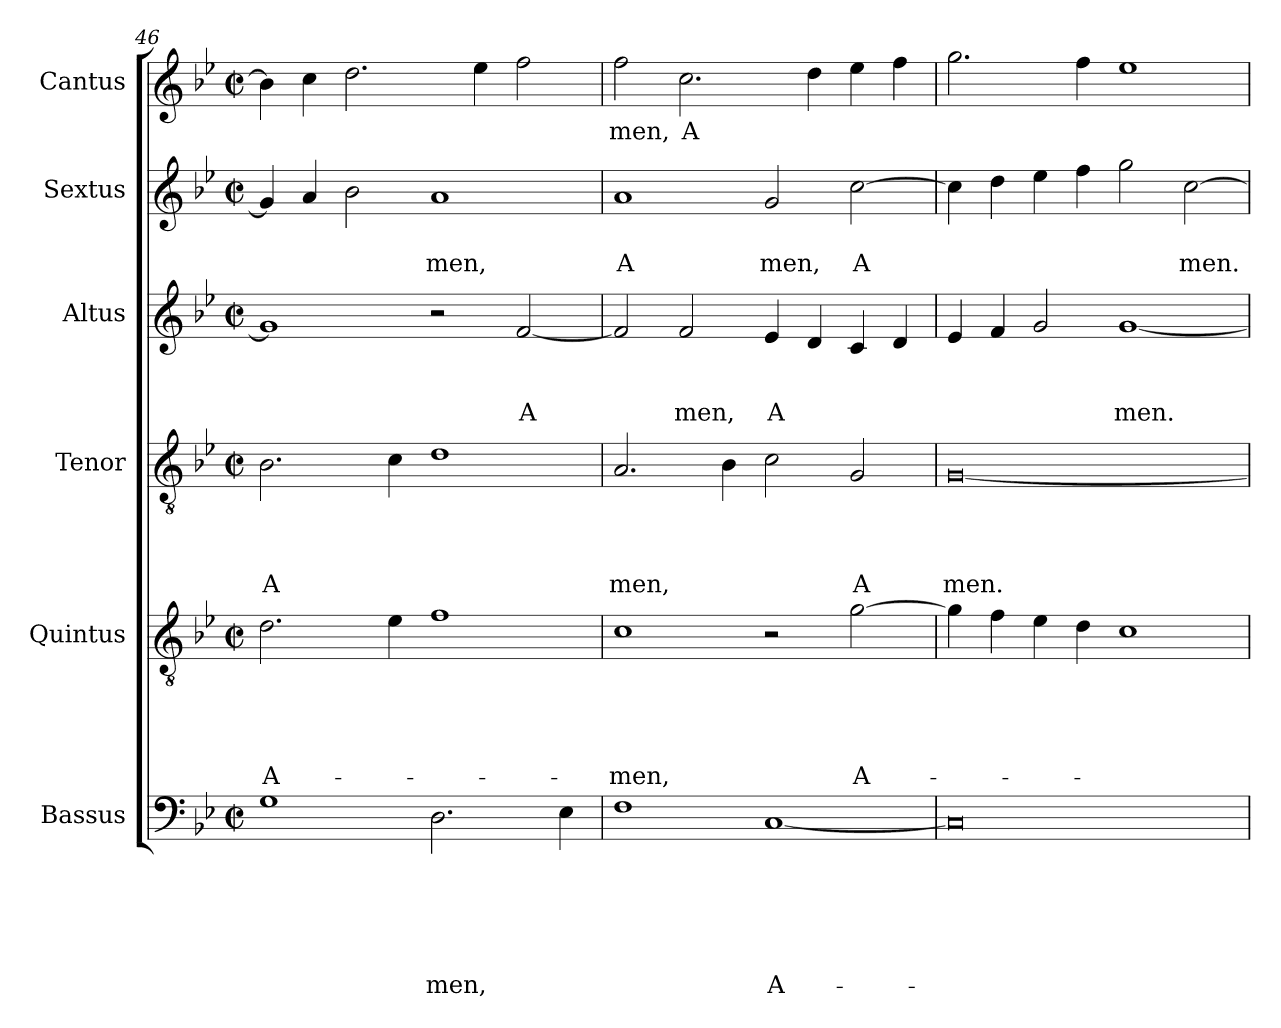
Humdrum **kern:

**kern	**text	**text	**text	**text	**text	**text	**kern	**text	**text	**text	**text	**text	**kern	**text	**text	**text	**text	**kern	**text	**text	**text	**kern	**text	**text	**kern	**text
*part6	*part6	*part6	*part6	*part6	*part6	*part6	*part5	*part5	*part5	*part5	*part5	*part5	*part4	*part4	*part4	*part4	*part4	*part3	*part3	*part3	*part3	*part2	*part2	*part2	*part1	*part1
*staff6	*staff6	*staff6	*staff6	*staff6	*staff6	*staff6	*staff5	*staff5	*staff5	*staff5	*staff5	*staff5	*staff4	*staff4	*staff4	*staff4	*staff4	*staff3	*staff3	*staff3	*staff3	*staff2	*staff2	*staff2	*staff1	*staff1
*I"Bassus	*	*	*	*	*	*	*I"Quintus	*	*	*	*	*	*I"Tenor	*	*	*	*	*I"Altus	*	*	*	*I"Sextus	*	*	*I"Cantus	*
*clefF4	*	*	*	*	*	*	*clefGv2	*	*	*	*	*	*clefGv2	*	*	*	*	*clefG2	*	*	*	*clefG2	*	*	*clefG2	*
*k[b-e-]	*	*	*	*	*	*	*k[b-e-]	*	*	*	*	*	*k[b-e-]	*	*	*	*	*k[b-e-]	*	*	*	*k[b-e-]	*	*	*k[b-e-]	*
*B-:	*	*	*	*	*	*	*B-:	*	*	*	*	*	*B-:	*	*	*	*	*B-:	*	*	*	*B-:	*	*	*B-:	*
*M2/2	*	*	*	*	*	*	*M2/2	*	*	*	*	*	*M2/2	*	*	*	*	*M2/2	*	*	*	*M2/2	*	*	*M2/2	*
*met(c|)	*	*	*	*	*	*	*met(c|)	*	*	*	*	*	*met(c|)	*	*	*	*	*met(c|)	*	*	*	*met(c|)	*	*	*met(c|)	*
=46	=46	=46	=46	=46	=46	=46	=46	=46	=46	=46	=46	=46	=46	=46	=46	=46	=46	=46	=46	=46	=46	=46	=46	=46	=46	=46
!	!	!	!	!	!	!	!	!	!	!	!	!LO:LY:b	!	!	!	!	!LO:LY:b	!	!	!	!	!	!	!	!	!
1G	.	.	.	.	.	.	2.d\	.	.	.	.	A-	2.B-\	.	.	.	A	1g]	.	.	.	4g/]	.	.	4b-\]	.
.	.	.	.	.	.	.	.	.	.	.	.	.	.	.	.	.	.	.	.	.	.	4a/	.	.	4cc\	.
.	.	.	.	.	.	.	.	.	.	.	.	.	.	.	.	.	.	.	.	.	.	2b-\	.	.	2.dd\	.
.	.	.	.	.	.	.	4e-\	.	.	.	.	.	4c\	.	.	.	.	.	.	.	.	.	.	.	.	.
!	!	!	!	!	!	!LO:LY:b	!	!	!	!	!	!	!	!	!	!	!	!	!	!	!	!	!	!LO:LY:b	!	!
2.D\	.	.	.	.	.	-men,	1f	.	.	.	.	.	1d	.	.	.	.	2r	.	.	.	1a	.	men,	.	.
.	.	.	.	.	.	.	.	.	.	.	.	.	.	.	.	.	.	.	.	.	.	.	.	.	4ee-\	.
!	!	!	!	!	!	!	!	!	!	!	!	!	!	!	!	!	!	!	!	!	!LO:LY:b	!	!	!	!	!
.	.	.	.	.	.	.	.	.	.	.	.	.	.	.	.	.	.	[<2f/	.	.	A	.	.	.	2ff\	.
4E-\	.	.	.	.	.	.	.	.	.	.	.	.	.	.	.	.	.	.	.	.	.	.	.	.	.	.
=47	=47	=47	=47	=47	=47	=47	=47	=47	=47	=47	=47	=47	=47	=47	=47	=47	=47	=47	=47	=47	=47	=47	=47	=47	=47	=47
!	!	!	!	!	!	!	!	!	!	!	!	!LO:LY:b	!	!	!	!	!LO:LY:b	!	!	!	!	!	!	!LO:LY:b	!	!LO:LY:b
1F	.	.	.	.	.	.	1c	.	.	.	.	-men,	2.A/	.	.	.	men,	2f/]	.	.	.	1a	.	A	2ff\	men,
!	!	!	!	!	!	!	!	!	!	!	!	!	!	!	!	!	!	!	!	!	!LO:LY:b	!	!	!	!	!LO:LY:b
.	.	.	.	.	.	.	.	.	.	.	.	.	.	.	.	.	.	2f/	.	.	men,	.	.	.	2.cc\	A
.	.	.	.	.	.	.	.	.	.	.	.	.	4B-\	.	.	.	.	.	.	.	.	.	.	.	.	.
!	!	!	!	!	!	!LO:LY:b	!	!	!	!	!	!	!	!	!	!	!	!	!	!	!LO:LY:b	!	!	!LO:LY:b	!	!
[<1C	.	.	.	.	.	A-	2r	.	.	.	.	.	2c\	.	.	.	.	4e-/	.	.	A	2g/	.	men,	.	.
.	.	.	.	.	.	.	.	.	.	.	.	.	.	.	.	.	.	4d/	.	.	.	.	.	.	4dd\	.
!	!	!	!	!	!	!	!	!	!	!	!	!LO:LY:b	!	!	!	!	!LO:LY:b	!	!	!	!	!	!	!LO:LY:b	!	!
.	.	.	.	.	.	.	[>2g\	.	.	.	.	A-	2G/	.	.	.	A	4c/	.	.	.	[>2cc\	.	A	4ee-\	.
.	.	.	.	.	.	.	.	.	.	.	.	.	.	.	.	.	.	4d/	.	.	.	.	.	.	4ff\	.
=48	=48	=48	=48	=48	=48	=48	=48	=48	=48	=48	=48	=48	=48	=48	=48	=48	=48	=48	=48	=48	=48	=48	=48	=48	=48	=48
!	!	!	!	!	!	!	!	!	!	!	!	!	!	!	!	!	!LO:LY:b	!	!	!	!	!	!	!	!	!
0C]	.	.	.	.	.	.	4g\]	.	.	.	.	.	[<0G	.	.	.	men.	4e-/	.	.	.	4cc\]	.	.	2.gg\	.
.	.	.	.	.	.	.	4f\	.	.	.	.	.	.	.	.	.	.	4f/	.	.	.	4dd\	.	.	.	.
.	.	.	.	.	.	.	4e-\	.	.	.	.	.	.	.	.	.	.	2g/	.	.	.	4ee-\	.	.	.	.
.	.	.	.	.	.	.	4d\	.	.	.	.	.	.	.	.	.	.	.	.	.	.	4ff\	.	.	4ff\	.
!	!	!	!	!	!	!	!	!	!	!	!	!	!	!	!	!	!	!	!	!	!LO:LY:b	!	!	!	!	!
.	.	.	.	.	.	.	1c	.	.	.	.	.	.	.	.	.	.	[<1g	.	.	men.	2gg\	.	.	1ee-	.
!	!	!	!	!	!	!	!	!	!	!	!	!	!	!	!	!	!	!	!	!	!	!	!	!LO:LY:b	!	!
.	.	.	.	.	.	.	.	.	.	.	.	.	.	.	.	.	.	.	.	.	.	[>2cc\	.	men.	.	.
=	=	=	=	=	=	=	=	=	=	=	=	=	=	=	=	=	=	=	=	=	=	=	=	=	=	=
*-	*-	*-	*-	*-	*-	*-	*-	*-	*-	*-	*-	*-	*-	*-	*-	*-	*-	*-	*-	*-	*-	*-	*-	*-	*-	*-
